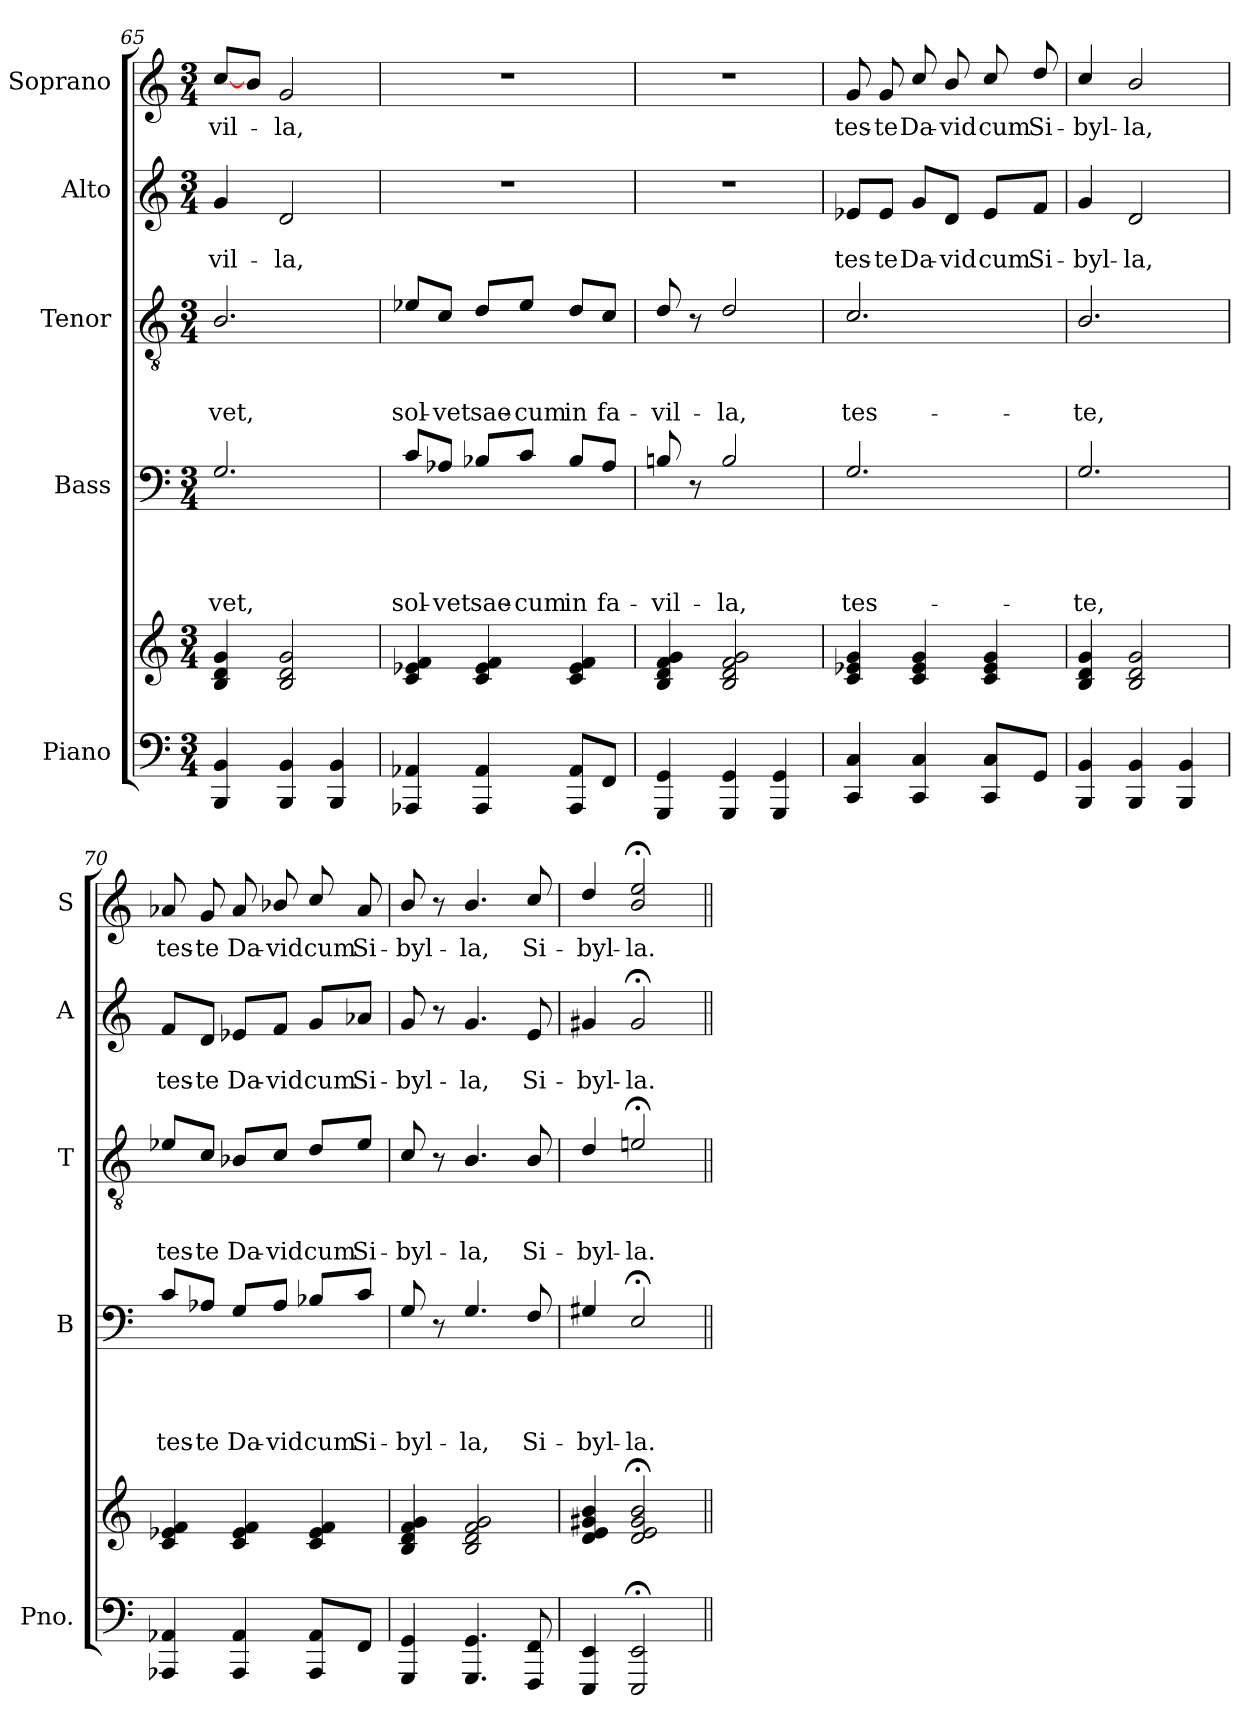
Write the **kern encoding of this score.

**kern	**kern	**kern	**text	**text	**text	**text	**kern	**text	**text	**text	**kern	**text	**text	**kern	**text
*part5	*part5	*part4	*part4	*part4	*part4	*part4	*part3	*part3	*part3	*part3	*part2	*part2	*part2	*part1	*part1
*staff6	*staff5	*staff4	*staff4	*staff4	*staff4	*staff4	*staff3	*staff3	*staff3	*staff3	*staff2	*staff2	*staff2	*staff1	*staff1
*I"Piano	*	*I"Bass	*	*	*	*	*I"Tenor	*	*	*	*I"Alto	*	*	*I"Soprano	*
*I'Pno.	*	*I'B	*	*	*	*	*I'T	*	*	*	*I'A	*	*	*I'S	*
*clefF4	*clefG2	*clefF4	*	*	*	*	*clefGv2	*	*	*	*clefG2	*	*	*clefG2	*
*k[]	*k[]	*k[]	*	*	*	*	*k[]	*	*	*	*k[]	*	*	*k[]	*
*a:	*a:	*a:	*	*	*	*	*a:	*	*	*	*a:	*	*	*a:	*
*M3/4	*M3/4	*M3/4	*	*	*	*	*M3/4	*	*	*	*M3/4	*	*	*M3/4	*
=65	=65	=65	=65	=65	=65	=65	=65	=65	=65	=65	=65	=65	=65	=65	=65
!	!	!	!	!	!	!LO:LY:b	!	!	!	!LO:LY:b	!	!	!LO:LY:b	!	!LO:LY:b
4BBB/ 4BB/	4B/ 4d/ 4g/	2.G/	.	.	.	-vet,	2.B/	.	.	-vet,	4g/	.	-vil-	[8cc/L	-vil-
.	.	.	.	.	.	.	.	.	.	.	.	.	.	8b/J	.
!	!	!	!	!	!	!	!	!	!	!	!	!	!LO:LY:b	!	!LO:LY:b
4BBB/ 4BB/	2B/ 2d/ 2g/	.	.	.	.	.	.	.	.	.	2d/	.	-la,	2g/	-la,
4BBB/ 4BB/	.	.	.	.	.	.	.	.	.	.	.	.	.	.	.
=66	=66	=66	=66	=66	=66	=66	=66	=66	=66	=66	=66	=66	=66	=66	=66
!	!	!	!	!	!	!LO:LY:b	!	!	!	!LO:LY:b	!	!	!	!	!
4AAA-X/ 4AA-X/	4c/ 4e-X/ 4f/	8c/L	.	.	.	sol-	8e-X/L	.	.	sol-	2.r	.	.	2.r	.
!	!	!	!	!	!	!LO:LY:b	!	!	!	!LO:LY:b	!	!	!	!	!
.	.	8A-X/J	.	.	.	-vet	8c/J	.	.	-vet	.	.	.	.	.
!	!	!	!	!	!	!LO:LY:b	!	!	!	!LO:LY:b	!	!	!	!	!
4AAA-/ 4AA-/	4c/ 4e-/ 4f/	8B-X/L	.	.	.	sae-	8d/L	.	.	sae-	.	.	.	.	.
!	!	!	!	!	!	!LO:LY:b	!	!	!	!LO:LY:b	!	!	!	!	!
.	.	8c/J	.	.	.	-cum	8e-/J	.	.	-cum	.	.	.	.	.
!	!	!	!	!	!	!LO:LY:b	!	!	!	!LO:LY:b	!	!	!	!	!
8AAA-/ 8AA-/L	4c/ 4e-/ 4f/	8B-/L	.	.	.	in	8d/L	.	.	in	.	.	.	.	.
!	!	!	!	!	!	!LO:LY:b	!	!	!	!LO:LY:b	!	!	!	!	!
8FF/J	.	8A-/J	.	.	.	fa-	8c/J	.	.	fa-	.	.	.	.	.
=67	=67	=67	=67	=67	=67	=67	=67	=67	=67	=67	=67	=67	=67	=67	=67
!	!	!	!	!	!	!LO:LY:b	!	!	!	!LO:LY:b	!	!	!	!	!
4GGG/ 4GG/	4B/ 4d/ 4f/ 4g/	8Bni/	.	.	.	-vil-	8d/	.	.	-vil-	2.r	.	.	2.r	.
.	.	8r	.	.	.	.	8r	.	.	.	.	.	.	.	.
!	!	!	!	!	!	!LO:LY:b	!	!	!	!LO:LY:b	!	!	!	!	!
4GGG/ 4GG/	2B/ 2d/ 2f/ 2g/	2B/	.	.	.	-la,	2d/	.	.	-la,	.	.	.	.	.
4GGG/ 4GG/	.	.	.	.	.	.	.	.	.	.	.	.	.	.	.
=68	=68	=68	=68	=68	=68	=68	=68	=68	=68	=68	=68	=68	=68	=68	=68
!	!	!	!	!	!	!LO:LY:b	!	!	!	!LO:LY:b	!	!	!LO:LY:b	!	!LO:LY:b
4CC/ 4C/	4c/ 4e-X/ 4g/	2.G/	.	.	.	tes-	2.c/	.	.	tes-	8e-X/L	.	tes-	8g/	tes-
!	!	!	!	!	!	!	!	!	!	!	!	!	!LO:LY:b	!	!LO:LY:b
.	.	.	.	.	.	.	.	.	.	.	8e-/J	.	-te	8g/	-te
!	!	!	!	!	!	!	!	!	!	!	!	!	!LO:LY:b	!	!LO:LY:b
4CC/ 4C/	4c/ 4e-/ 4g/	.	.	.	.	.	.	.	.	.	8g/L	.	Da-	8cc/	Da-
!	!	!	!	!	!	!	!	!	!	!	!	!	!LO:LY:b	!	!LO:LY:b
.	.	.	.	.	.	.	.	.	.	.	8d/J	.	-vid	8b/	-vid
!	!	!	!	!	!	!	!	!	!	!	!	!	!LO:LY:b	!	!LO:LY:b
8CC/ 8C/L	4c/ 4e-/ 4g/	.	.	.	.	.	.	.	.	.	8e-/L	.	cum	8cc/	cum
!	!	!	!	!	!	!	!	!	!	!	!	!	!LO:LY:b	!	!LO:LY:b
8GG/J	.	.	.	.	.	.	.	.	.	.	8f/J	.	Si-	8dd/	Si-
!!LO:PB:g=z
=69	=69	=69	=69	=69	=69	=69	=69	=69	=69	=69	=69	=69	=69	=69	=69
!	!	!	!	!	!	!LO:LY:b	!	!	!	!LO:LY:b	!	!	!LO:LY:b	!	!LO:LY:b
4BBB/ 4BB/	4B/ 4d/ 4g/	2.G/	.	.	.	-te,	2.B/	.	.	-te,	4g/	.	-byl-	4cc/	-byl-
!	!	!	!	!	!	!	!	!	!	!	!	!	!LO:LY:b	!	!LO:LY:b
4BBB/ 4BB/	2B/ 2d/ 2g/	.	.	.	.	.	.	.	.	.	2d/	.	-la,	2b/	-la,
4BBB/ 4BB/	.	.	.	.	.	.	.	.	.	.	.	.	.	.	.
=70	=70	=70	=70	=70	=70	=70	=70	=70	=70	=70	=70	=70	=70	=70	=70
!	!	!	!	!	!	!LO:LY:b	!	!	!	!LO:LY:b	!	!	!LO:LY:b	!	!LO:LY:b
4AAA-X/ 4AA-X/	4c/ 4e-X/ 4f/	8c/L	.	.	.	tes-	8e-X/L	.	.	tes-	8f/L	.	tes-	8a-X/	tes-
!	!	!	!	!	!	!LO:LY:b	!	!	!	!LO:LY:b	!	!	!LO:LY:b	!	!LO:LY:b
.	.	8A-X/J	.	.	.	-te	8c/J	.	.	-te	8d/J	.	-te	8g/	-te
!	!	!	!	!	!	!LO:LY:b	!	!	!	!LO:LY:b	!	!	!LO:LY:b	!	!LO:LY:b
4AAA-/ 4AA-/	4c/ 4e-/ 4f/	8G/L	.	.	.	Da-	8B-X/L	.	.	Da-	8e-X/L	.	Da-	8a-/	Da-
!	!	!	!	!	!	!LO:LY:b	!	!	!	!LO:LY:b	!	!	!LO:LY:b	!	!LO:LY:b
.	.	8A-/J	.	.	.	-vid	8c/J	.	.	-vid	8f/J	.	-vid	8b-X/	-vid
!	!	!	!	!	!	!LO:LY:b	!	!	!	!LO:LY:b	!	!	!LO:LY:b	!	!LO:LY:b
8AAA-/ 8AA-/L	4c/ 4e-/ 4f/	8B-X/L	.	.	.	cum	8d/L	.	.	cum	8g/L	.	cum	8cc/	cum
!	!	!	!	!	!	!LO:LY:b	!	!	!	!LO:LY:b	!	!	!LO:LY:b	!	!LO:LY:b
8FF/J	.	8c/J	.	.	.	Si-	8e-/J	.	.	Si-	8a-X/J	.	Si-	8a-/	Si-
=71	=71	=71	=71	=71	=71	=71	=71	=71	=71	=71	=71	=71	=71	=71	=71
!	!	!	!	!	!	!LO:LY:b	!	!	!	!LO:LY:b	!	!	!LO:LY:b	!	!LO:LY:b
4GGG/ 4GG/	4B/ 4d/ 4f/ 4g/	8G/	.	.	.	-byl-	8c/	.	.	-byl-	8g/	.	-byl-	8b/	-byl-
.	.	8r	.	.	.	.	8r	.	.	.	8r	.	.	8r	.
!	!	!	!	!	!	!LO:LY:b	!	!	!	!LO:LY:b	!	!	!LO:LY:b	!	!LO:LY:b
4.GGG/ 4.GG/	2B/ 2d/ 2f/ 2g/	4.G/	.	.	.	-la,	4.B/	.	.	-la,	4.g/	.	-la,	4.b/	-la,
!	!	!	!	!	!	!LO:LY:b	!	!	!	!LO:LY:b	!	!	!LO:LY:b	!	!LO:LY:b
8FFF/ 8FF/	.	8F/	.	.	.	Si-	8B/	.	.	Si-	8e/	.	Si-	8cc/	Si-
=72	=72	=72	=72	=72	=72	=72	=72	=72	=72	=72	=72	=72	=72	=72	=72
!	!	!	!	!	!	!LO:LY:b	!	!	!	!LO:LY:b	!	!	!LO:LY:b	!	!LO:LY:b
4EEE/ 4EE/	4d/ 4e/ 4g#X/ 4b/	4G#X/	.	.	.	-byl-	4d/	.	.	-byl-	4g#X/	.	-byl-	4dd/	-byl-
!	!	!	!	!	!	!LO:LY:b	!	!	!	!LO:LY:b	!	!	!LO:LY:b	!	!LO:LY:b
2EEE/;< 2EE/;<	2d/;< 2e/;< 2g#/;< 2b/;<	2E;</	.	.	.	-la.	2eni;</	.	.	-la.	2g#;</	.	-la.	2b/;< 2ee/;<	-la.
=||	=||	=||	=||	=||	=||	=||	=||	=||	=||	=||	=||	=||	=||	=||	=||
*-	*-	*-	*-	*-	*-	*-	*-	*-	*-	*-	*-	*-	*-	*-	*-
